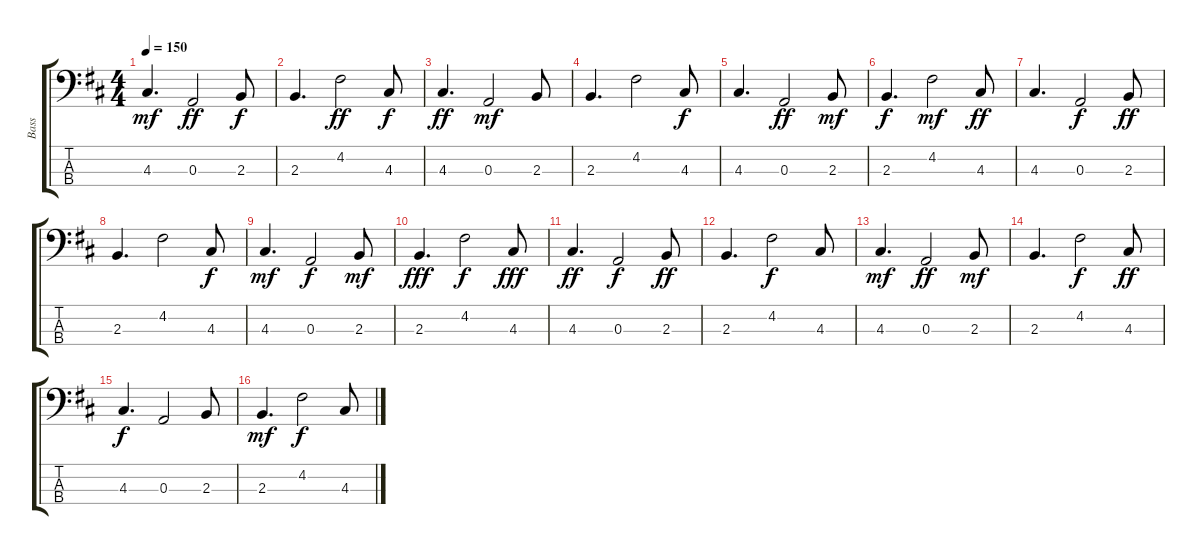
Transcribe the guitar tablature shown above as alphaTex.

\track ("Bass" "Bass") {instrument electricbassfinger}
\staff {score tabs}
\tuning (G2 D2 A1 E1) {hide}
\ts (4 4)
\tempo 150
\clef f4
\ks d
4.3.4{d dy mf} 0.3.2{dy ff} 2.3.8{dy f} |
2.3.4{d} 4.2.2{dy ff} 4.3.8{dy f} |
4.3.4{d dy ff} 0.3.2{dy mf} 2.3.8 |
2.3.4{d} 4.2.2 4.3.8{dy f} |
4.3.4{d} 0.3.2{dy ff} 2.3.8{dy mf} |
2.3.4{d dy f} 4.2.2{dy mf} 4.3.8{dy ff} |
4.3.4{d} 0.3.2{dy f} 2.3.8{dy ff} |
2.3.4{d} 4.2.2 4.3.8{dy f} |
4.3.4{d dy mf} 0.3.2{dy f} 2.3.8{dy mf} |
2.3.4{d dy fff} 4.2.2{dy f} 4.3.8{dy fff} |
4.3.4{d dy ff} 0.3.2{dy f} 2.3.8{dy ff} |
2.3.4{d} 4.2.2{dy f} 4.3.8 |
4.3.4{d dy mf} 0.3.2{dy ff} 2.3.8{dy mf} |
2.3.4{d} 4.2.2{dy f} 4.3.8{dy ff} |
4.3.4{d dy f} 0.3.2 2.3.8 |
2.3.4{d dy mf} 4.2.2{dy f} 4.3.8
